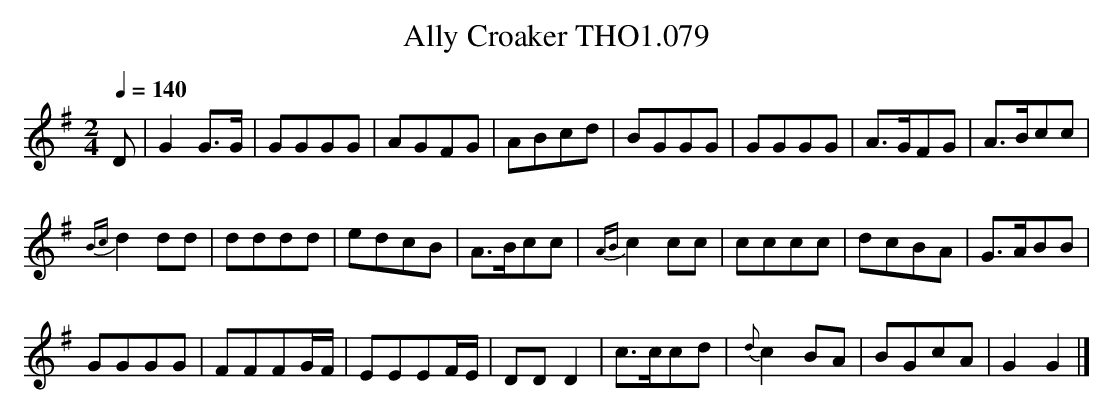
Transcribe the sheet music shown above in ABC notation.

X:1
T:Ally Croaker THO1.079
M:2/4
L:1/8
Q:1/4=140
K:G
D|G2 G>G|GGGG|AGFG|ABcd|BGGG|GGGG|A>GFG|A>Bcc|
{Bc}d2 dd|dddd|edcB|A>Bcc|{AB}c2 cc|cccc|dcBA|G>ABB|
GGGG|FFFG/F/|EEEF/E/|DD D2|c>ccd|{d}c2 BA|BGcA|G2G2|]
